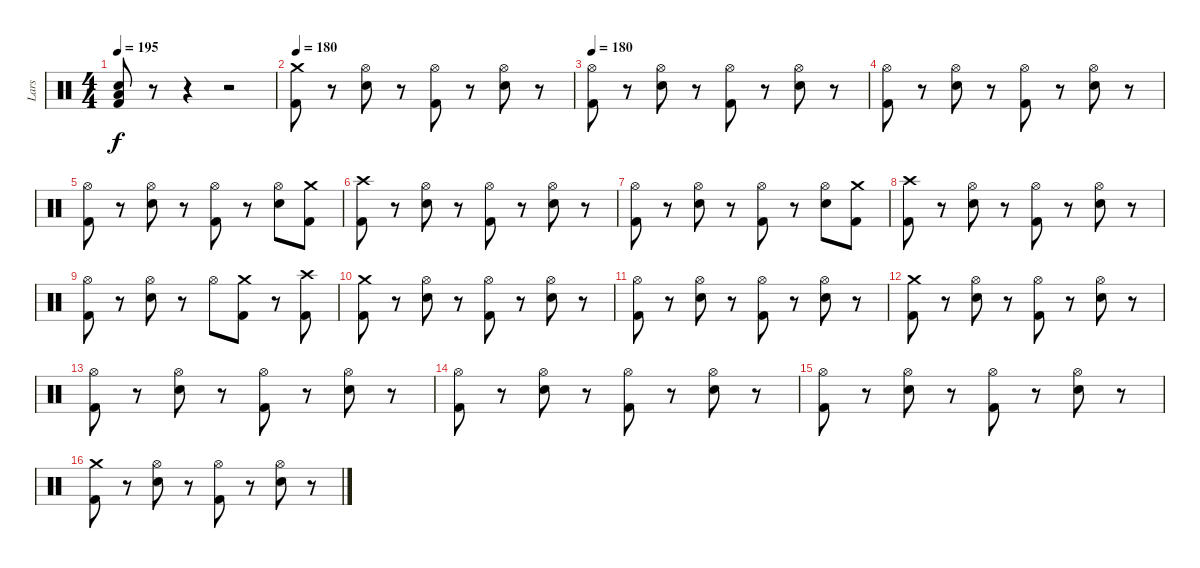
\track ("Lars" "Lars") {instrument percussion}
\staff {score}
\articulation defaults
\ts (4 4)
\tempo 195
\clef neutral
\ks c
("Low Floor Tom (hit)" "Electric Snare (hit)" "Kick (hit) 2").8{dy f} r.8 r.4 r.2 |
\tempo 195
\tempo 180
("Crash medium (hit)" "Kick (hit) 2").8 r.8 ("Hi-Hat (open)" "Electric Snare (hit)").8 r.8 ("Hi-Hat (open)" "Kick (hit) 2").8 r.8 ("Hi-Hat (open)" "Electric Snare (hit)").8 r.8 |
\tempo 180
("Hi-Hat (open)" "Kick (hit) 2").8 r.8 ("Hi-Hat (open)" "Electric Snare (hit)").8 r.8 ("Hi-Hat (open)" "Kick (hit) 2").8 r.8 ("Hi-Hat (open)" "Electric Snare (hit)").8 r.8 |
("Hi-Hat (open)" "Kick (hit) 2").8 r.8 ("Hi-Hat (open)" "Electric Snare (hit)").8 r.8 ("Hi-Hat (open)" "Kick (hit) 2").8 r.8 ("Hi-Hat (open)" "Electric Snare (hit)").8 r.8 |
("Hi-Hat (open)" "Kick (hit) 2").8 r.8 ("Hi-Hat (open)" "Electric Snare (hit)").8 r.8 ("Hi-Hat (open)" "Kick (hit) 2").8 r.8 ("Hi-Hat (open)" "Electric Snare (hit)").8 ("Crash medium (hit)" "Kick (hit) 2").8 |
("Crash high (hit)" "Kick (hit) 2").8 r.8 ("Hi-Hat (open)" "Electric Snare (hit)").8 r.8 ("Hi-Hat (open)" "Kick (hit) 2").8 r.8 ("Hi-Hat (open)" "Electric Snare (hit)").8 r.8 |
("Hi-Hat (open)" "Kick (hit) 2").8 r.8 ("Hi-Hat (open)" "Electric Snare (hit)").8 r.8 ("Hi-Hat (open)" "Kick (hit) 2").8 r.8 ("Hi-Hat (open)" "Electric Snare (hit)").8 ("Crash medium (hit)" "Kick (hit) 2").8 |
("Crash high (hit)" "Kick (hit) 2").8 r.8 ("Hi-Hat (open)" "Electric Snare (hit)").8 r.8 ("Hi-Hat (open)" "Kick (hit) 2").8 r.8 ("Hi-Hat (open)" "Electric Snare (hit)").8 r.8 |
("Hi-Hat (open)" "Kick (hit) 2").8 r.8 ("Hi-Hat (open)" "Electric Snare (hit)").8 r.8 "Hi-Hat (open)".8 ("Crash medium (hit)" "Kick (hit) 2").8 r.8 ("Crash high (hit)" "Kick (hit) 2").8 |
("Crash medium (hit)" "Kick (hit) 2").8 r.8 ("Hi-Hat (open)" "Snare (hit) 2").8 r.8 ("Hi-Hat (open)" "Kick (hit) 2").8 r.8 ("Hi-Hat (open)" "Snare (hit) 2").8 r.8 |
("Hi-Hat (open)" "Kick (hit) 2").8 r.8 ("Hi-Hat (open)" "Electric Snare (hit)").8 r.8 ("Hi-Hat (open)" "Kick (hit) 2").8 r.8 ("Hi-Hat (open)" "Electric Snare (hit)").8 r.8 |
("Crash medium (hit)" "Kick (hit) 2").8 r.8 ("Hi-Hat (open)" "Electric Snare (hit)").8 r.8 ("Hi-Hat (open)" "Kick (hit) 2").8 r.8 ("Hi-Hat (open)" "Electric Snare (hit)").8 r.8 |
("Hi-Hat (open)" "Kick (hit) 2").8 r.8 ("Hi-Hat (open)" "Electric Snare (hit)").8 r.8 ("Hi-Hat (open)" "Kick (hit) 2").8 r.8 ("Hi-Hat (open)" "Electric Snare (hit)").8 r.8 |
("Hi-Hat (open)" "Kick (hit) 2").8 r.8 ("Hi-Hat (open)" "Electric Snare (hit)").8 r.8 ("Hi-Hat (open)" "Kick (hit) 2").8 r.8 ("Hi-Hat (open)" "Electric Snare (hit)").8 r.8 |
("Hi-Hat (open)" "Kick (hit) 2").8 r.8 ("Hi-Hat (open)" "Electric Snare (hit)").8 r.8 ("Hi-Hat (open)" "Kick (hit) 2").8 r.8 ("Hi-Hat (open)" "Electric Snare (hit)").8 r.8 |
("Crash medium (hit)" "Kick (hit) 2").8 r.8 ("Hi-Hat (open)" "Electric Snare (hit)").8 r.8 ("Hi-Hat (open)" "Kick (hit) 2").8 r.8 ("Hi-Hat (open)" "Electric Snare (hit)").8 r.8
